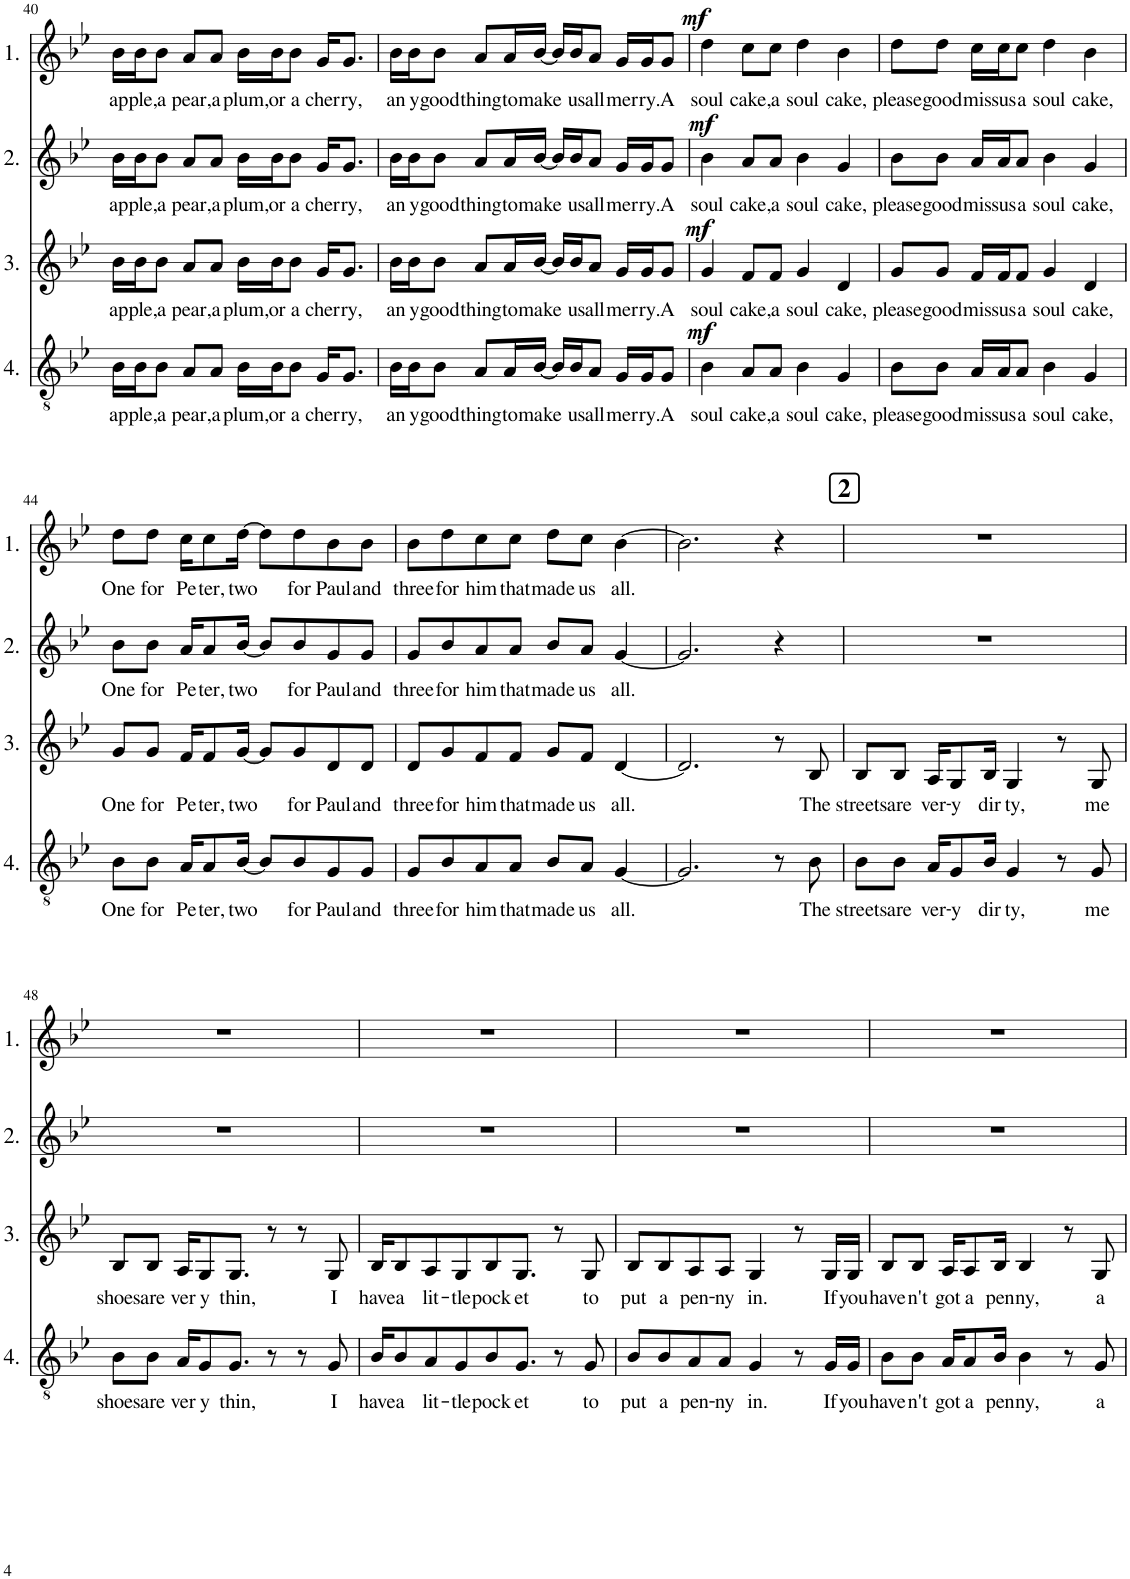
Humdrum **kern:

**kern	**text	**dynam	**kern	**text	**dynam	**kern	**text	**dynam	**kern	**text	**dynam
*part4	*part4	*part4	*part3	*part3	*part3	*part2	*part2	*part2	*part1	*part1	*part1
*staff4	*staff4	*staff4	*staff3	*staff3	*staff3	*staff2	*staff2	*staff2	*staff1	*staff1	*staff1
*I"4.	*	*	*I"3.	*	*	*I"2.	*	*	*I"1.	*	*
!!LO:PB:g=z
*clefGv2	*	*	*clefG2	*	*	*clefG2	*	*	*clefG2	*	*
*k[b-e-]	*	*	*k[b-e-]	*	*	*k[b-e-]	*	*	*k[b-e-]	*	*
*M4/4	*	*	*M4/4	*	*	*M4/4	*	*	*M4/4	*	*
=40	=40	=40	=40	=40	=40	=40	=40	=40	=40	=40	=40
!	!LO:LY:b	!	!	!LO:LY:b	!	!	!LO:LY:b	!	!	!LO:LY:b	!
16B-\LL	ap-	.	16b-\LL	ap-	.	16b-\LL	ap-	.	16b-\LL	ap-	.
!	!LO:LY:b	!	!	!LO:LY:b	!	!	!LO:LY:b	!	!	!LO:LY:b	!
16B-\J	-ple,	.	16b-\J	-ple,	.	16b-\J	-ple,	.	16b-\J	-ple,	.
!	!LO:LY:b	!	!	!LO:LY:b	!	!	!LO:LY:b	!	!	!LO:LY:b	!
8B-\J	a	.	8b-\J	a	.	8b-\J	a	.	8b-\J	a	.
!	!LO:LY:b	!	!	!LO:LY:b	!	!	!LO:LY:b	!	!	!LO:LY:b	!
8A/L	pear,	.	8a/L	pear,	.	8a/L	pear,	.	8a/L	pear,	.
!	!LO:LY:b	!	!	!LO:LY:b	!	!	!LO:LY:b	!	!	!LO:LY:b	!
8A/J	a	.	8a/J	a	.	8a/J	a	.	8a/J	a	.
!	!LO:LY:b	!	!	!LO:LY:b	!	!	!LO:LY:b	!	!	!LO:LY:b	!
16B-\LL	plum,	.	16b-\LL	plum,	.	16b-\LL	plum,	.	16b-\LL	plum,	.
!	!LO:LY:b	!	!	!LO:LY:b	!	!	!LO:LY:b	!	!	!LO:LY:b	!
16B-\J	or	.	16b-\J	or	.	16b-\J	or	.	16b-\J	or	.
!	!LO:LY:b	!	!	!LO:LY:b	!	!	!LO:LY:b	!	!	!LO:LY:b	!
8B-\J	a	.	8b-\J	a	.	8b-\J	a	.	8b-\J	a	.
!	!LO:LY:b	!	!	!LO:LY:b	!	!	!LO:LY:b	!	!	!LO:LY:b	!
16G/KL	cher-	.	16g/KL	cher-	.	16g/KL	cher-	.	16g/KL	cher-	.
!	!LO:LY:b	!	!	!LO:LY:b	!	!	!LO:LY:b	!	!	!LO:LY:b	!
8.G/J	-ry,	.	8.g/J	-ry,	.	8.g/J	-ry,	.	8.g/J	-ry,	.
=41	=41	=41	=41	=41	=41	=41	=41	=41	=41	=41	=41
!	!LO:LY:b	!	!	!LO:LY:b	!	!	!LO:LY:b	!	!	!LO:LY:b	!
16B-\LL	an-	.	16b-\LL	an-	.	16b-\LL	an-	.	16b-\LL	an-	.
!	!LO:LY:b	!	!	!LO:LY:b	!	!	!LO:LY:b	!	!	!LO:LY:b	!
16B-\J	-y	.	16b-\J	-y	.	16b-\J	-y	.	16b-\J	-y	.
!	!LO:LY:b	!	!	!LO:LY:b	!	!	!LO:LY:b	!	!	!LO:LY:b	!
8B-\J	good	.	8b-\J	good	.	8b-\J	good	.	8b-\J	good	.
!	!LO:LY:b	!	!	!LO:LY:b	!	!	!LO:LY:b	!	!	!LO:LY:b	!
8A/L	thing	.	8a/L	thing	.	8a/L	thing	.	8a/L	thing	.
!	!LO:LY:b	!	!	!LO:LY:b	!	!	!LO:LY:b	!	!	!LO:LY:b	!
16A/L	to	.	16a/L	to	.	16a/L	to	.	16a/L	to	.
!	!LO:LY:b	!	!	!LO:LY:b	!	!	!LO:LY:b	!	!	!LO:LY:b	!
[16B-/JJ	make	.	[16b-/JJ	make	.	[16b-/JJ	make	.	[16b-/JJ	make	.
16B-/LL]	.	.	16b-/LL]	.	.	16b-/LL]	.	.	16b-/LL]	.	.
!	!LO:LY:b	!	!	!LO:LY:b	!	!	!LO:LY:b	!	!	!LO:LY:b	!
16B-/J	us	.	16b-/J	us	.	16b-/J	us	.	16b-/J	us	.
!	!LO:LY:b	!	!	!LO:LY:b	!	!	!LO:LY:b	!	!	!LO:LY:b	!
8A/J	all	.	8a/J	all	.	8a/J	all	.	8a/J	all	.
!	!LO:LY:b	!	!	!LO:LY:b	!	!	!LO:LY:b	!	!	!LO:LY:b	!
16G/LL	mer-	.	16g/LL	mer-	.	16g/LL	mer-	.	16g/LL	mer-	.
!	!LO:LY:b	!	!	!LO:LY:b	!	!	!LO:LY:b	!	!	!LO:LY:b	!
16G/J	-ry.	.	16g/J	-ry.	.	16g/J	-ry.	.	16g/J	-ry.	.
!	!LO:LY:b	!	!	!LO:LY:b	!	!	!LO:LY:b	!	!	!LO:LY:b	!
8G/J	A	.	8g/J	A	.	8g/J	A	.	8g/J	A	.
=42	=42	=42	=42	=42	=42	=42	=42	=42	=42	=42	=42
!	!LO:LY:b	!LO:DY:b	!	!LO:LY:b	!LO:DY:b	!	!LO:LY:b	!LO:DY:b	!	!LO:LY:b	!LO:DY:b
4B-\	soul	mf	4g/	soul	mf	4b-\	soul	mf	4dd\	soul	mf
!	!LO:LY:b	!	!	!LO:LY:b	!	!	!LO:LY:b	!	!	!LO:LY:b	!
8A/L	cake,	.	8f/L	cake,	.	8a/L	cake,	.	8cc\L	cake,	.
!	!LO:LY:b	!	!	!LO:LY:b	!	!	!LO:LY:b	!	!	!LO:LY:b	!
8A/J	a	.	8f/J	a	.	8a/J	a	.	8cc\J	a	.
!	!LO:LY:b	!	!	!LO:LY:b	!	!	!LO:LY:b	!	!	!LO:LY:b	!
4B-\	soul	.	4g/	soul	.	4b-\	soul	.	4dd\	soul	.
!	!LO:LY:b	!	!	!LO:LY:b	!	!	!LO:LY:b	!	!	!LO:LY:b	!
4G/	cake,	.	4d/	cake,	.	4g/	cake,	.	4b-\	cake,	.
=43	=43	=43	=43	=43	=43	=43	=43	=43	=43	=43	=43
!	!LO:LY:b	!	!	!LO:LY:b	!	!	!LO:LY:b	!	!	!LO:LY:b	!
8B-\L	please	.	8g/L	please	.	8b-\L	please	.	8dd\L	please	.
!	!LO:LY:b	!	!	!LO:LY:b	!	!	!LO:LY:b	!	!	!LO:LY:b	!
8B-\J	good	.	8g/J	good	.	8b-\J	good	.	8dd\J	good	.
!	!LO:LY:b	!	!	!LO:LY:b	!	!	!LO:LY:b	!	!	!LO:LY:b	!
16A/LL	mis-	.	16f/LL	mis-	.	16a/LL	mis-	.	16cc\LL	mis-	.
!	!LO:LY:b	!	!	!LO:LY:b	!	!	!LO:LY:b	!	!	!LO:LY:b	!
16A/J	-sus	.	16f/J	-sus	.	16a/J	-sus	.	16cc\J	-sus	.
!	!LO:LY:b	!	!	!LO:LY:b	!	!	!LO:LY:b	!	!	!LO:LY:b	!
8A/J	a	.	8f/J	a	.	8a/J	a	.	8cc\J	a	.
!	!LO:LY:b	!	!	!LO:LY:b	!	!	!LO:LY:b	!	!	!LO:LY:b	!
4B-\	soul	.	4g/	soul	.	4b-\	soul	.	4dd\	soul	.
!	!LO:LY:b	!	!	!LO:LY:b	!	!	!LO:LY:b	!	!	!LO:LY:b	!
4G/	cake,	.	4d/	cake,	.	4g/	cake,	.	4b-\	cake,	.
!!LO:LB:g=z
=44	=44	=44	=44	=44	=44	=44	=44	=44	=44	=44	=44
!	!LO:LY:b	!	!	!LO:LY:b	!	!	!LO:LY:b	!	!	!LO:LY:b	!
8B-\L	One	.	8g/L	One	.	8b-\L	One	.	8dd\L	One	.
!	!LO:LY:b	!	!	!LO:LY:b	!	!	!LO:LY:b	!	!	!LO:LY:b	!
8B-\J	for	.	8g/J	for	.	8b-\J	for	.	8dd\J	for	.
!	!LO:LY:b	!	!	!LO:LY:b	!	!	!LO:LY:b	!	!	!LO:LY:b	!
16A/KL	Pe-	.	16f/KL	Pe-	.	16a/KL	Pe-	.	16cc\KL	Pe-	.
!	!LO:LY:b	!	!	!LO:LY:b	!	!	!LO:LY:b	!	!	!LO:LY:b	!
8A/	-ter,	.	8f/	-ter,	.	8a/	-ter,	.	8cc\	-ter,	.
!	!LO:LY:b	!	!	!LO:LY:b	!	!	!LO:LY:b	!	!	!LO:LY:b	!
[16B-/Jk	two	.	[16g/Jk	two	.	[16b-/Jk	two	.	[16dd\Jk	two	.
8B-/L]	.	.	8g/L]	.	.	8b-/L]	.	.	8dd\L]	.	.
!	!LO:LY:b	!	!	!LO:LY:b	!	!	!LO:LY:b	!	!	!LO:LY:b	!
8B-/	for	.	8g/	for	.	8b-/	for	.	8dd\	for	.
!	!LO:LY:b	!	!	!LO:LY:b	!	!	!LO:LY:b	!	!	!LO:LY:b	!
8G/	Paul	.	8d/	Paul	.	8g/	Paul	.	8b-\	Paul	.
!	!LO:LY:b	!	!	!LO:LY:b	!	!	!LO:LY:b	!	!	!LO:LY:b	!
8G/J	and	.	8d/J	and	.	8g/J	and	.	8b-\J	and	.
=45	=45	=45	=45	=45	=45	=45	=45	=45	=45	=45	=45
!	!LO:LY:b	!	!	!LO:LY:b	!	!	!LO:LY:b	!	!	!LO:LY:b	!
8G/L	three	.	8d/L	three	.	8g/L	three	.	8b-\L	three	.
!	!LO:LY:b	!	!	!LO:LY:b	!	!	!LO:LY:b	!	!	!LO:LY:b	!
8B-/	for	.	8g/	for	.	8b-/	for	.	8dd\	for	.
!	!LO:LY:b	!	!	!LO:LY:b	!	!	!LO:LY:b	!	!	!LO:LY:b	!
8A/	him	.	8f/	him	.	8a/	him	.	8cc\	him	.
!	!LO:LY:b	!	!	!LO:LY:b	!	!	!LO:LY:b	!	!	!LO:LY:b	!
8A/J	that	.	8f/J	that	.	8a/J	that	.	8cc\J	that	.
!	!LO:LY:b	!	!	!LO:LY:b	!	!	!LO:LY:b	!	!	!LO:LY:b	!
8B-/L	made	.	8g/L	made	.	8b-/L	made	.	8dd\L	made	.
!	!LO:LY:b	!	!	!LO:LY:b	!	!	!LO:LY:b	!	!	!LO:LY:b	!
8A/J	us	.	8f/J	us	.	8a/J	us	.	8cc\J	us	.
!	!LO:LY:b	!	!	!LO:LY:b	!	!	!LO:LY:b	!	!	!LO:LY:b	!
[4G/	all.	.	[4d/	all.	.	[4g/	all.	.	[4b-\	all.	.
=46	=46	=46	=46	=46	=46	=46	=46	=46	=46	=46	=46
2.G/]	.	.	2.d/]	.	.	2.g/]	.	.	2.b-\]	.	.
8r	.	.	8r	.	.	4r	.	.	4r	.	.
!	!LO:LY:b	!	!	!LO:LY:b	!	!	!	!	!	!	!
8B-\	The	.	8B-/	The	.	.	.	.	.	.	.
!!LO:REH:place=s1:a:B:cj:fs=14:t=2
=47	=47	=47	=47	=47	=47	=47	=47	=47	=47	=47	=47
!	!LO:LY:b	!	!	!LO:LY:b	!	!	!	!	!	!	!
8B-\L	streets	.	8B-/L	streets	.	1r	.	.	1r	.	.
!	!LO:LY:b	!	!	!LO:LY:b	!	!	!	!	!	!	!
8B-\J	are	.	8B-/J	are	.	.	.	.	.	.	.
!	!LO:LY:b	!	!	!LO:LY:b	!	!	!	!	!	!	!
16A/KL	ver-	.	16A/KL	ver-	.	.	.	.	.	.	.
!	!LO:LY:b	!	!	!LO:LY:b	!	!	!	!	!	!	!
8G/	-y	.	8G/	-y	.	.	.	.	.	.	.
!	!LO:LY:b	!	!	!LO:LY:b	!	!	!	!	!	!	!
16B-/Jk	dir-	.	16B-/Jk	dir-	.	.	.	.	.	.	.
!	!LO:LY:b	!	!	!LO:LY:b	!	!	!	!	!	!	!
4G/	-ty,	.	4G/	-ty,	.	.	.	.	.	.	.
8r	.	.	8r	.	.	.	.	.	.	.	.
!	!LO:LY:b	!	!	!LO:LY:b	!	!	!	!	!	!	!
8G/	me	.	8G/	me	.	.	.	.	.	.	.
!!LO:LB:g=z
=48	=48	=48	=48	=48	=48	=48	=48	=48	=48	=48	=48
!	!LO:LY:b	!	!	!LO:LY:b	!	!	!	!	!	!	!
8B-\L	shoes	.	8B-/L	shoes	.	1r	.	.	1r	.	.
!	!LO:LY:b	!	!	!LO:LY:b	!	!	!	!	!	!	!
8B-\J	are	.	8B-/J	are	.	.	.	.	.	.	.
!	!LO:LY:b	!	!	!LO:LY:b	!	!	!	!	!	!	!
16A/KL	ver-	.	16A/KL	ver-	.	.	.	.	.	.	.
!	!LO:LY:b	!	!	!LO:LY:b	!	!	!	!	!	!	!
8G/	-y	.	8G/	-y	.	.	.	.	.	.	.
!	!LO:LY:b	!	!	!LO:LY:b	!	!	!	!	!	!	!
8.G/J	thin,	.	8.G/J	thin,	.	.	.	.	.	.	.
8r	.	.	8r	.	.	.	.	.	.	.	.
8r	.	.	8r	.	.	.	.	.	.	.	.
!	!LO:LY:b	!	!	!LO:LY:b	!	!	!	!	!	!	!
8G/	I	.	8G/	I	.	.	.	.	.	.	.
=49	=49	=49	=49	=49	=49	=49	=49	=49	=49	=49	=49
!	!LO:LY:b	!	!	!LO:LY:b	!	!	!	!	!	!	!
16B-/KL	have-	.	16B-/KL	have-	.	1r	.	.	1r	.	.
!	!LO:LY:b	!	!	!LO:LY:b	!	!	!	!	!	!	!
8B-/	-a	.	8B-/	-a	.	.	.	.	.	.	.
!	!LO:LY:b	!	!	!LO:LY:b	!	!	!	!	!	!	!
8A/	lit-	.	8A/	lit-	.	.	.	.	.	.	.
!	!LO:LY:b	!	!	!LO:LY:b	!	!	!	!	!	!	!
8G/	-tle	.	8G/	-tle	.	.	.	.	.	.	.
!	!LO:LY:b	!	!	!LO:LY:b	!	!	!	!	!	!	!
8B-/	pock-	.	8B-/	pock-	.	.	.	.	.	.	.
!	!LO:LY:b	!	!	!LO:LY:b	!	!	!	!	!	!	!
8.G/J	-et	.	8.G/J	-et	.	.	.	.	.	.	.
8r	.	.	8r	.	.	.	.	.	.	.	.
!	!LO:LY:b	!	!	!LO:LY:b	!	!	!	!	!	!	!
8G/	to	.	8G/	to	.	.	.	.	.	.	.
=50	=50	=50	=50	=50	=50	=50	=50	=50	=50	=50	=50
!	!LO:LY:b	!	!	!LO:LY:b	!	!	!	!	!	!	!
8B-/L	put	.	8B-/L	put	.	1r	.	.	1r	.	.
!	!LO:LY:b	!	!	!LO:LY:b	!	!	!	!	!	!	!
8B-/	a	.	8B-/	a	.	.	.	.	.	.	.
!	!LO:LY:b	!	!	!LO:LY:b	!	!	!	!	!	!	!
8A/	pen-	.	8A/	pen-	.	.	.	.	.	.	.
!	!LO:LY:b	!	!	!LO:LY:b	!	!	!	!	!	!	!
8A/J	-ny	.	8A/J	-ny	.	.	.	.	.	.	.
!	!LO:LY:b	!	!	!LO:LY:b	!	!	!	!	!	!	!
4G/	in.	.	4G/	in.	.	.	.	.	.	.	.
8r	.	.	8r	.	.	.	.	.	.	.	.
!	!LO:LY:b	!	!	!LO:LY:b	!	!	!	!	!	!	!
16G/LL	If	.	16G/LL	If	.	.	.	.	.	.	.
!	!LO:LY:b	!	!	!LO:LY:b	!	!	!	!	!	!	!
16G/JJ	you	.	16G/JJ	you	.	.	.	.	.	.	.
=51	=51	=51	=51	=51	=51	=51	=51	=51	=51	=51	=51
!	!LO:LY:b	!	!	!LO:LY:b	!	!	!	!	!	!	!
8B-\L	have-	.	8B-/L	have-	.	1r	.	.	1r	.	.
!	!LO:LY:b	!	!	!LO:LY:b	!	!	!	!	!	!	!
8B-\J	-n't	.	8B-/J	-n't	.	.	.	.	.	.	.
!	!LO:LY:b	!	!	!LO:LY:b	!	!	!	!	!	!	!
16A/KL	got	.	16A/KL	got	.	.	.	.	.	.	.
!	!LO:LY:b	!	!	!LO:LY:b	!	!	!	!	!	!	!
8A/	a	.	8A/	a	.	.	.	.	.	.	.
!	!LO:LY:b	!	!	!LO:LY:b	!	!	!	!	!	!	!
16B-/Jk	pen-	.	16B-/Jk	pen-	.	.	.	.	.	.	.
!	!LO:LY:b	!	!	!LO:LY:b	!	!	!	!	!	!	!
4B-\	-ny,	.	4B-/	-ny,	.	.	.	.	.	.	.
8r	.	.	8r	.	.	.	.	.	.	.	.
!	!LO:LY:b	!	!	!LO:LY:b	!	!	!	!	!	!	!
8G/	a	.	8G/	a	.	.	.	.	.	.	.
=	=	=	=	=	=	=	=	=	=	=	=
*-	*-	*-	*-	*-	*-	*-	*-	*-	*-	*-	*-
